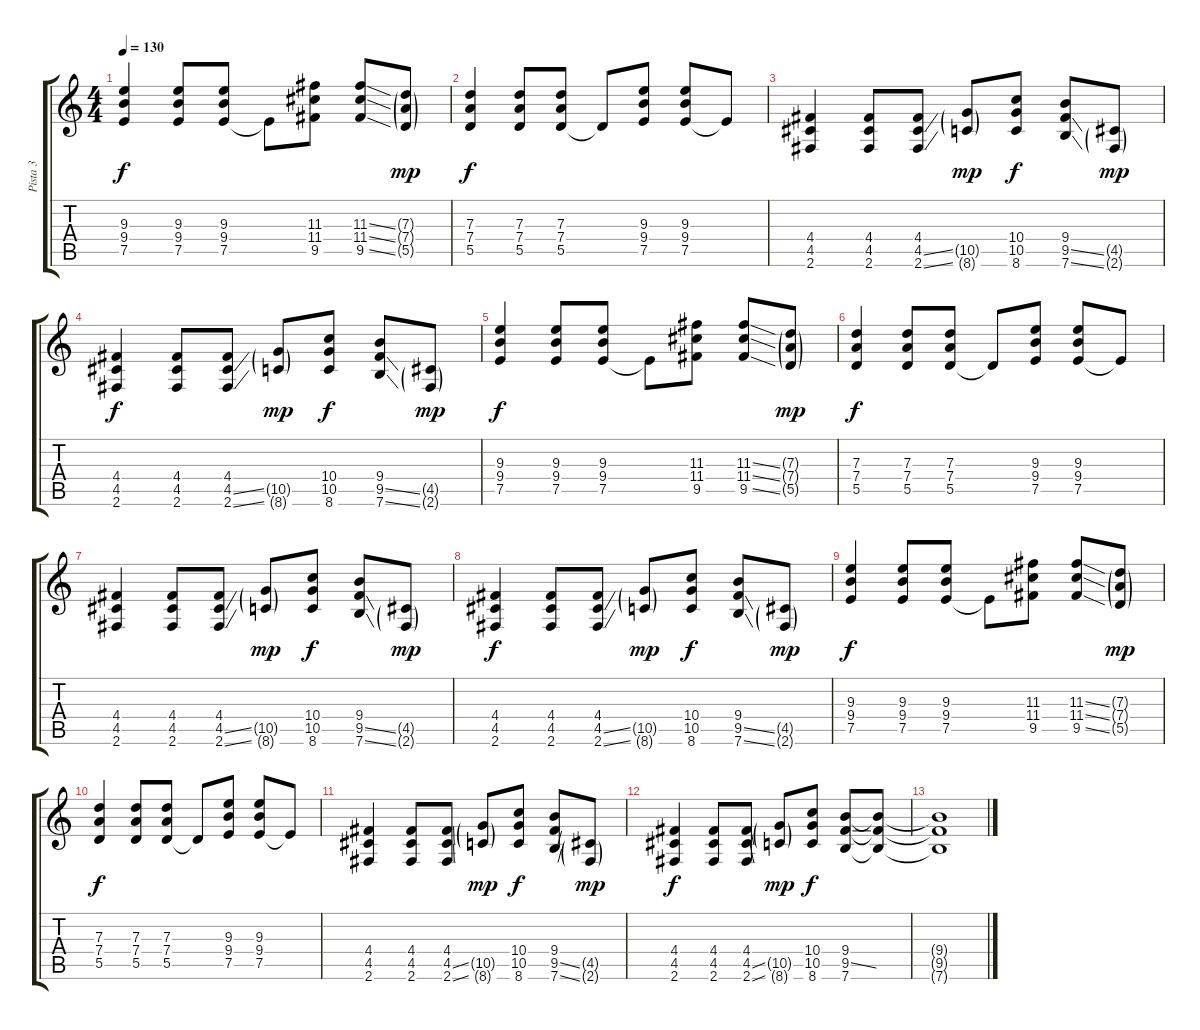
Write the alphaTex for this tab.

\track ("Pista 3" "Pista 3") {instrument distortionguitar}
\staff {score tabs}
\tuning (E4 B3 G3 D3 A2 E2) {hide}
\ts (4 4)
\tempo 130
\clef g2
\ks c
(9.3 9.4 7.5).4{dy f} (9.3 9.4 7.5).8 (9.3 9.4 7.5).8 7.5{t}.8 (11.3 11.4 9.5).8 (11.3{ss} 11.4{ss} 9.5{ss}).8 (7.3{g} 7.4{g} 5.5{g}).8{dy mp} |
(7.3 7.4 5.5).4{dy f} (7.3 7.4 5.5).8 (7.3 7.4 5.5).8 5.5{t}.8 (9.3 9.4 7.5).8 (9.3 9.4 7.5).8 7.5{t}.8 |
(4.4 4.5 2.6).4 (4.4 4.5 2.6).8 (4.4 4.5{ss} 2.6{ss}).8 (10.5{g} 8.6{g}).8{dy mp} (10.4 10.5 8.6).8{dy f} (9.4 9.5{ss} 7.6{ss}).8 (4.5{g} 2.6{g}).8{dy mp} |
(4.4 4.5 2.6).4{dy f} (4.4 4.5 2.6).8 (4.4 4.5{ss} 2.6{ss}).8 (10.5{g} 8.6{g}).8{dy mp} (10.4 10.5 8.6).8{dy f} (9.4 9.5{ss} 7.6{ss}).8 (4.5{g} 2.6{g}).8{dy mp} |
(9.3 9.4 7.5).4{dy f} (9.3 9.4 7.5).8 (9.3 9.4 7.5).8 7.5{t}.8 (11.3 11.4 9.5).8 (11.3{ss} 11.4{ss} 9.5{ss}).8 (7.3{g} 7.4{g} 5.5{g}).8{dy mp} |
(7.3 7.4 5.5).4{dy f} (7.3 7.4 5.5).8 (7.3 7.4 5.5).8 5.5{t}.8 (9.3 9.4 7.5).8 (9.3 9.4 7.5).8 7.5{t}.8 |
(4.4 4.5 2.6).4 (4.4 4.5 2.6).8 (4.4 4.5{ss} 2.6{ss}).8 (10.5{g} 8.6{g}).8{dy mp} (10.4 10.5 8.6).8{dy f} (9.4 9.5{ss} 7.6{ss}).8 (4.5{g} 2.6{g}).8{dy mp} |
(4.4 4.5 2.6).4{dy f} (4.4 4.5 2.6).8 (4.4 4.5{ss} 2.6{ss}).8 (10.5{g} 8.6{g}).8{dy mp} (10.4 10.5 8.6).8{dy f} (9.4 9.5{ss} 7.6{ss}).8 (4.5{g} 2.6{g}).8{dy mp} |
(9.3 9.4 7.5).4{dy f} (9.3 9.4 7.5).8 (9.3 9.4 7.5).8 7.5{t}.8 (11.3 11.4 9.5).8 (11.3{ss} 11.4{ss} 9.5{ss}).8 (7.3{g} 7.4{g} 5.5{g}).8{dy mp} |
(7.3 7.4 5.5).4{dy f} (7.3 7.4 5.5).8 (7.3 7.4 5.5).8 5.5{t}.8 (9.3 9.4 7.5).8 (9.3 9.4 7.5).8 7.5{t}.8 |
(4.4 4.5 2.6).4 (4.4 4.5 2.6).8 (4.4 4.5{ss} 2.6{ss}).8 (10.5{g} 8.6{g}).8{dy mp} (10.4 10.5 8.6).8{dy f} (9.4 9.5{ss} 7.6{ss}).8 (4.5{g} 2.6{g}).8{dy mp} |
(4.4 4.5 2.6).4{dy f} (4.4 4.5 2.6).8 (4.4 4.5{ss} 2.6{ss}).8 (10.5{g} 8.6{g}).8{dy mp} (10.4 10.5 8.6).8{dy f} (9.4 9.5{ss} 7.6).8 (9.4{t} 9.5{t} 7.6{t}).8 |
(9.4{t} 9.5{t} 7.6{t}).1
